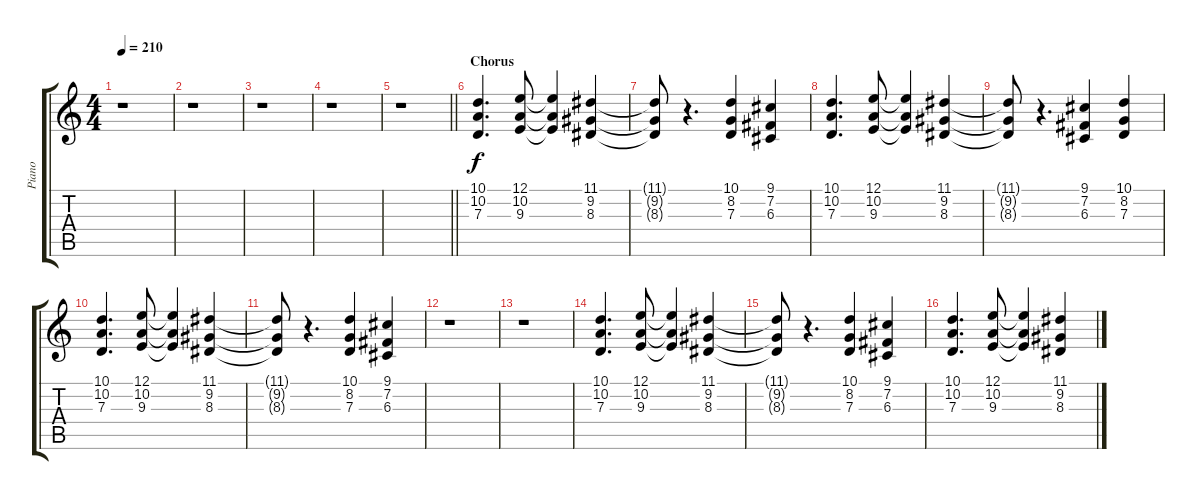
\track ("Piano" "Piano") {instrument acousticgrandpiano}
\staff {score tabs}
\tuning (E4 B3 G3 D3 A2 E2) {hide}
\ts (4 4)
\tempo 210
\clef g2
\ks c
r.1{dy f} |
r.1 |
r.1 |
r.1 |
\barLineRight lightlight
r.1 |
\section ("" "Chorus")
(10.1 10.2 7.3).4{d} (12.1 10.2 9.3).8 (12.1{t} 10.2{t} 9.3{t}).4 (11.1 9.2 8.3).4 |
(11.1{t} 9.2{t} 8.3{t}).8 r.4{d} (10.1 8.2 7.3).4 (9.1 7.2 6.3).4 |
(10.1 10.2 7.3).4{d} (12.1 10.2 9.3).8 (12.1{t} 10.2{t} 9.3{t}).4 (11.1 9.2 8.3).4 |
(11.1{t} 9.2{t} 8.3{t}).8 r.4{d} (9.1 7.2 6.3).4 (10.1 8.2 7.3).4 |
(10.1 10.2 7.3).4{d} (12.1 10.2 9.3).8 (12.1{t} 10.2{t} 9.3{t}).4 (11.1 9.2 8.3).4 |
(11.1{t} 9.2{t} 8.3{t}).8 r.4{d} (10.1 8.2 7.3).4 (9.1 7.2 6.3).4 |
r.1 |
r.1 |
(10.1 10.2 7.3).4{d} (12.1 10.2 9.3).8 (12.1{t} 10.2{t} 9.3{t}).4 (11.1 9.2 8.3).4 |
(11.1{t} 9.2{t} 8.3{t}).8 r.4{d} (10.1 8.2 7.3).4 (9.1 7.2 6.3).4 |
(10.1 10.2 7.3).4{d} (12.1 10.2 9.3).8 (12.1{t} 10.2{t} 9.3{t}).4 (11.1 9.2 8.3).4
